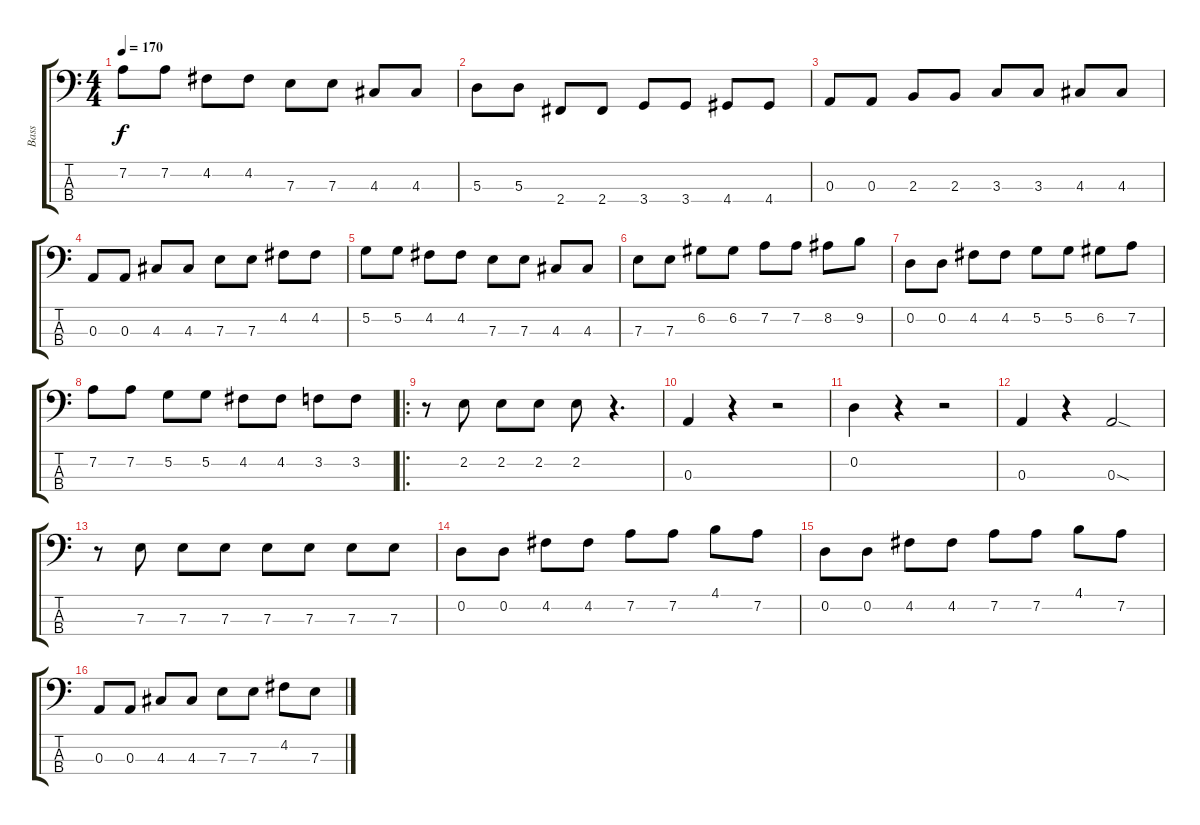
\track ("Bass" "Bass") {instrument electricbassfinger}
\staff {score tabs}
\tuning (G2 D2 A1 E1) {hide}
\ts (4 4)
\tempo 170
\clef f4
\ks c
7.2.8{dy f} 7.2.8 4.2.8 4.2.8 7.3.8 7.3.8 4.3.8 4.3.8 |
5.3.8 5.3.8 2.4.8 2.4.8 3.4.8 3.4.8 4.4.8 4.4.8 |
0.3.8 0.3.8 2.3.8 2.3.8 3.3.8 3.3.8 4.3.8 4.3.8 |
0.3.8 0.3.8 4.3.8 4.3.8 7.3.8 7.3.8 4.2.8 4.2.8 |
5.2.8 5.2.8 4.2.8 4.2.8 7.3.8 7.3.8 4.3.8 4.3.8 |
7.3.8 7.3.8 6.2.8 6.2.8 7.2.8 7.2.8 8.2.8 9.2.8 |
0.2.8 0.2.8 4.2.8 4.2.8 5.2.8 5.2.8 6.2.8 7.2.8 |
7.2.8 7.2.8 5.2.8 5.2.8 4.2.8 4.2.8 3.2.8 3.2.8 |
\ro
r.8 2.2.8 2.2.8 2.2.8 2.2.8 r.4{d} |
0.3.4 r.4 r.2 |
0.2.4 r.4 r.2 |
0.3.4 r.4 0.3{sod}.2 |
r.8 7.3.8 7.3.8 7.3.8 7.3.8 7.3.8 7.3.8 7.3.8 |
0.2.8 0.2.8 4.2.8 4.2.8 7.2.8 7.2.8 4.1.8 7.2.8 |
0.2.8 0.2.8 4.2.8 4.2.8 7.2.8 7.2.8 4.1.8 7.2.8 |
0.3.8 0.3.8 4.3.8 4.3.8 7.3.8 7.3.8 4.2.8 7.3.8
